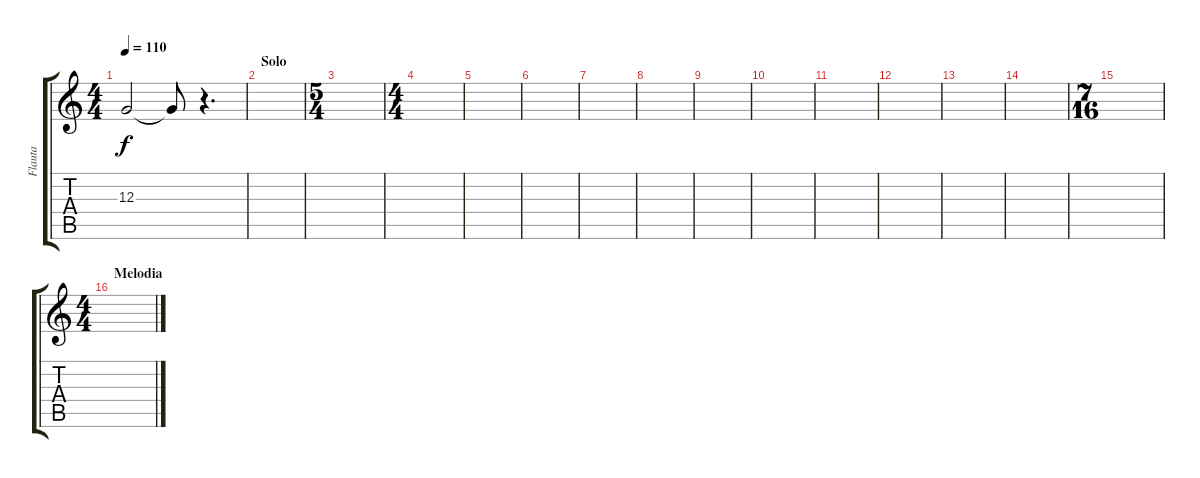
\track ("Flauta" "Flauta") {instrument flute}
\staff {score tabs}
\tuning (E4 B3 G3 D3 A2 E2) {hide}
\ts (4 4)
\tempo 110
\clef g2
\ks c
12.3.2{dy f} 12.3{t}.8 r.4{d} |
\section ("" "Solo")
|
\ts (5 4)
|
\ts (4 4)
|
|
|
|
|
|
|
|
|
|
|
\ts (7 16)
|
\ts (4 4)
\section ("" "Melodia")
